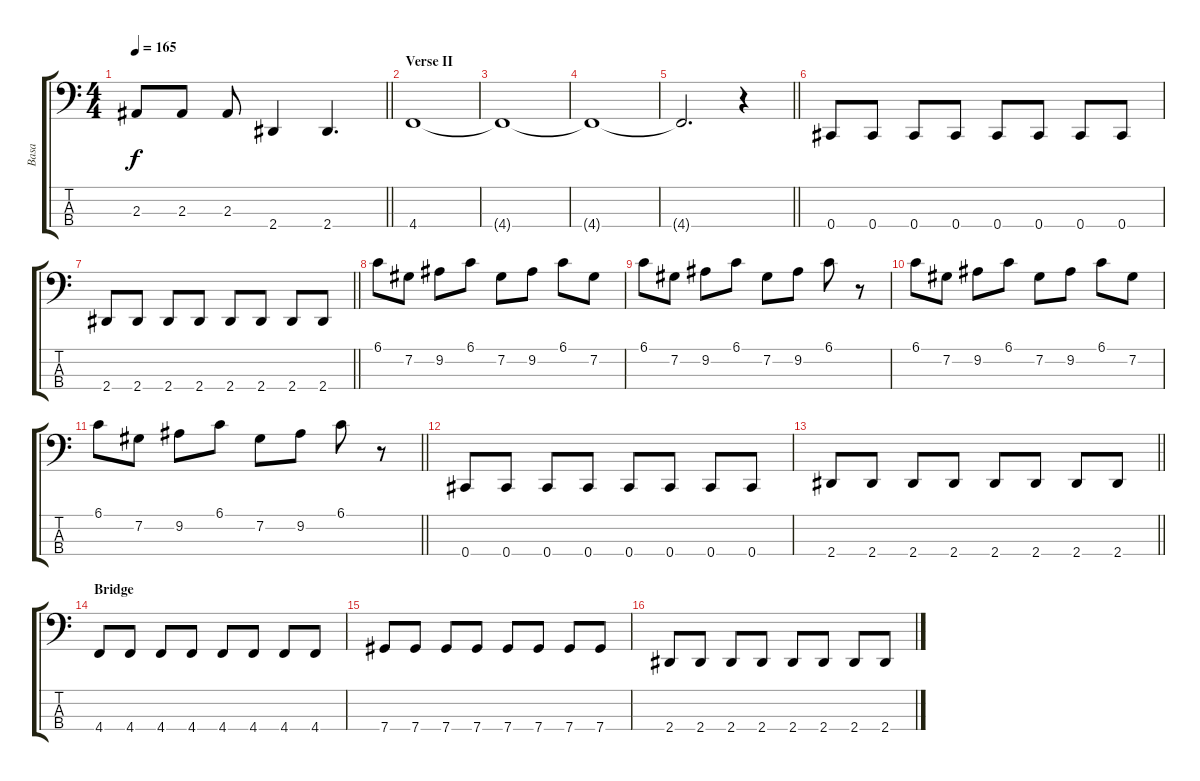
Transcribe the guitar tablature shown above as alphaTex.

\track ("Basa" "Basa") {instrument electricbassfinger}
\staff {score tabs}
\tuning (Gb2 Db2 Ab1 Db1) {hide}
\ts (4 4)
\tempo 165
\clef f4
\barLineRight lightlight
\ks c
2.3.8{dy f} 2.3.8 2.3.8 2.4.4 2.4.4{d} |
\section ("" "Verse II")
4.4.1 |
4.4{t}.1 |
4.4{t}.1 |
\barLineRight lightlight
4.4{t}.2{d} r.4 |
0.4.8 0.4.8 0.4.8 0.4.8 0.4.8 0.4.8 0.4.8 0.4.8 |
\barLineRight lightlight
2.4.8 2.4.8 2.4.8 2.4.8 2.4.8 2.4.8 2.4.8 2.4.8 |
6.1.8 7.2.8 9.2.8 6.1.8 7.2.8 9.2.8 6.1.8 7.2.8 |
6.1.8 7.2.8 9.2.8 6.1.8 7.2.8 9.2.8 6.1.8 r.8 |
6.1.8 7.2.8 9.2.8 6.1.8 7.2.8 9.2.8 6.1.8 7.2.8 |
\barLineRight lightlight
6.1.8 7.2.8 9.2.8 6.1.8 7.2.8 9.2.8 6.1.8 r.8 |
0.4.8 0.4.8 0.4.8 0.4.8 0.4.8 0.4.8 0.4.8 0.4.8 |
\barLineRight lightlight
2.4.8 2.4.8 2.4.8 2.4.8 2.4.8 2.4.8 2.4.8 2.4.8 |
\section ("" "Bridge")
4.4.8 4.4.8 4.4.8 4.4.8 4.4.8 4.4.8 4.4.8 4.4.8 |
7.4.8 7.4.8 7.4.8 7.4.8 7.4.8 7.4.8 7.4.8 7.4.8 |
2.4.8 2.4.8 2.4.8 2.4.8 2.4.8 2.4.8 2.4.8 2.4.8
